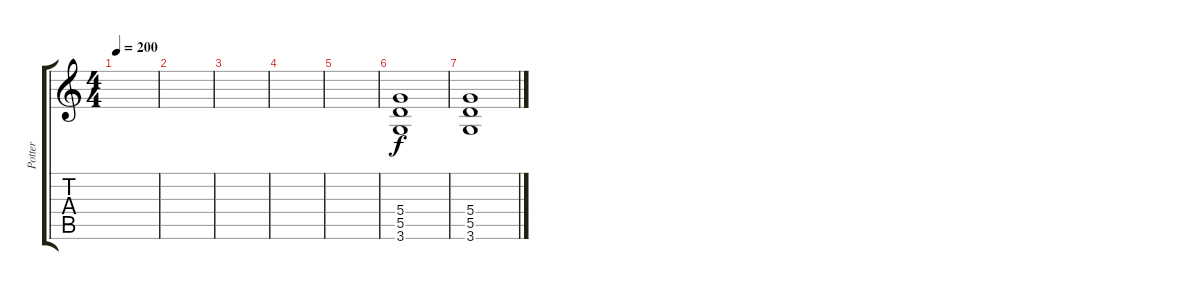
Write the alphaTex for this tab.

\track ("Potter" "Potter") {instrument distortionguitar}
\staff {score tabs}
\tuning (E4 B3 G3 D3 A2 E2) {hide}
\ts (4 4)
\tempo 200
\clef g2
\ks c
|
|
|
|
|
(5.4 5.5 3.6).1 |
(5.4 5.5 3.6).1
